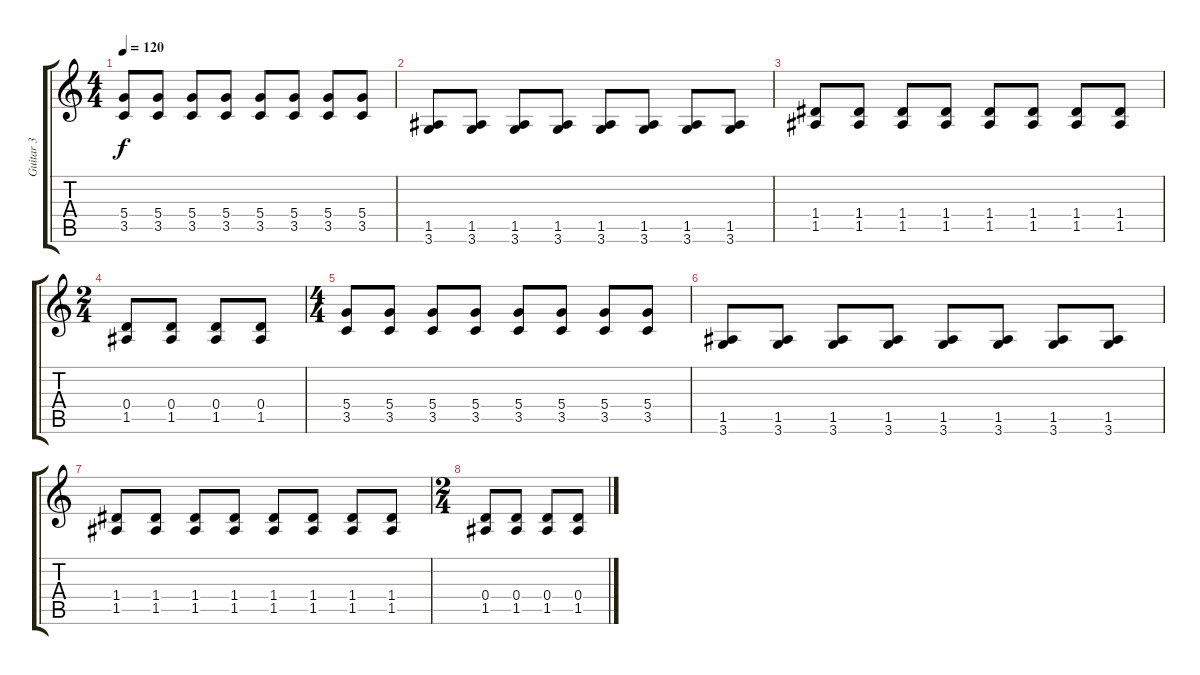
\track ("Guitar 3" "Guitar 3") {instrument electricguitarmuted}
\staff {score tabs}
\tuning (E4 B3 G3 D3 A2 E2) {hide}
\ts (4 4)
\tempo 120
\clef g2
\ks c
(5.4 3.5).8{dy f} (5.4 3.5).8 (5.4 3.5).8 (5.4 3.5).8 (5.4 3.5).8 (5.4 3.5).8 (5.4 3.5).8 (5.4 3.5).8 |
(1.5 3.6).8 (1.5 3.6).8 (1.5 3.6).8 (1.5 3.6).8 (1.5 3.6).8 (1.5 3.6).8 (1.5 3.6).8 (1.5 3.6).8 |
(1.4 1.5).8 (1.4 1.5).8 (1.4 1.5).8 (1.4 1.5).8 (1.4 1.5).8 (1.4 1.5).8 (1.4 1.5).8 (1.4 1.5).8 |
\ts (2 4)
(0.4 1.5).8 (0.4 1.5).8 (0.4 1.5).8 (0.4 1.5).8 |
\ts (4 4)
(5.4 3.5).8 (5.4 3.5).8 (5.4 3.5).8 (5.4 3.5).8 (5.4 3.5).8 (5.4 3.5).8 (5.4 3.5).8 (5.4 3.5).8 |
(1.5 3.6).8 (1.5 3.6).8 (1.5 3.6).8 (1.5 3.6).8 (1.5 3.6).8 (1.5 3.6).8 (1.5 3.6).8 (1.5 3.6).8 |
(1.4 1.5).8 (1.4 1.5).8 (1.4 1.5).8 (1.4 1.5).8 (1.4 1.5).8 (1.4 1.5).8 (1.4 1.5).8 (1.4 1.5).8 |
\ts (2 4)
(0.4 1.5).8 (0.4 1.5).8 (0.4 1.5).8 (0.4 1.5).8
